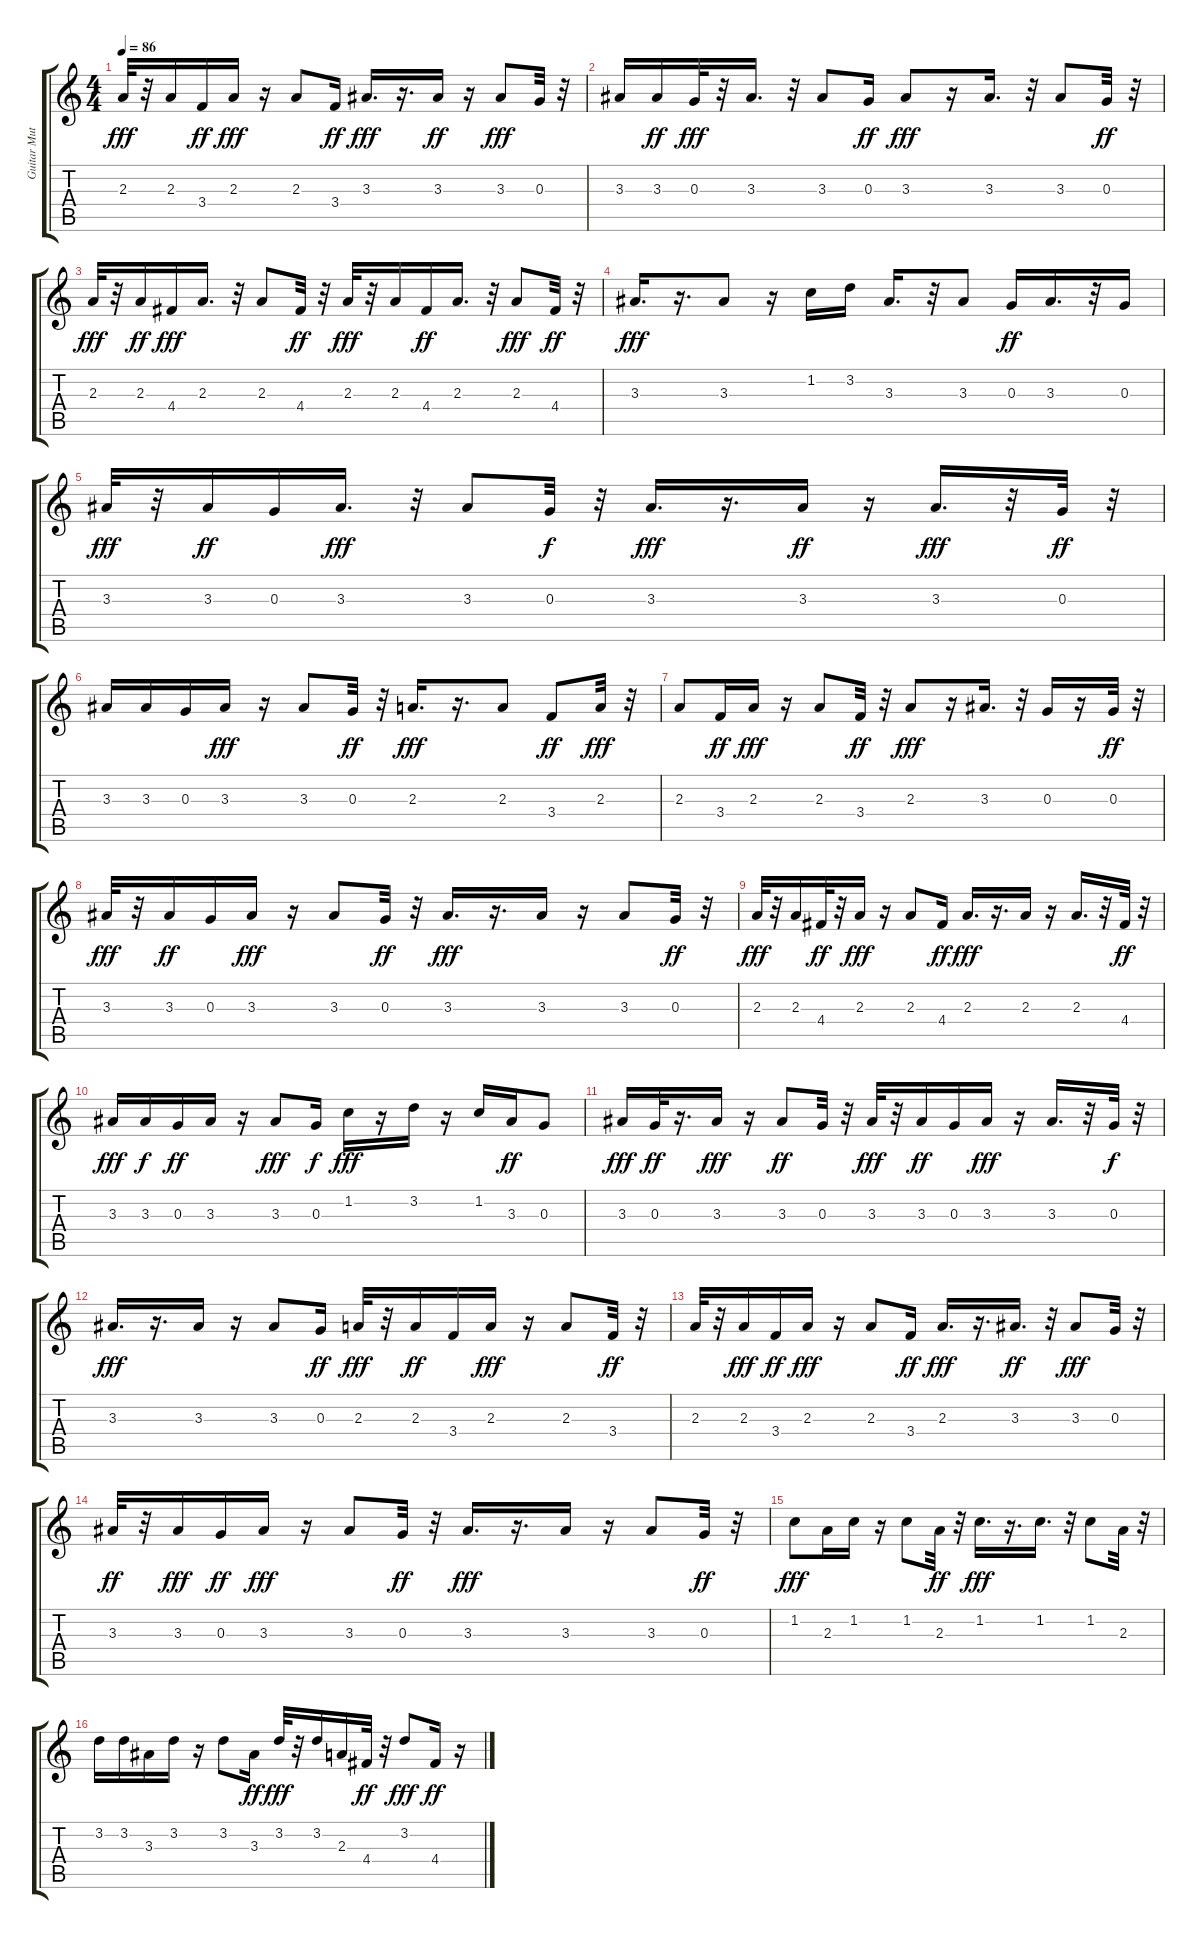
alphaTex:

\track ("Guitar Muted" "Guitar Mut") {instrument electricguitarmuted}
\staff {score tabs}
\tuning (E4 B3 G3 D3 A2 E2) {hide}
\ts (4 4)
\tempo 86
\clef g2
\ks c
2.3.32{dy fff} r.32 2.3.16 3.4.16{dy ff} 2.3.16{dy fff} r.16 2.3.8 3.4.16{dy ff} 3.3.16{d dy fff} r.16{d} 3.3.16{dy ff} r.16 3.3.8{dy fff} 0.3.32 r.32 |
3.3.16 3.3.16{dy ff} 0.3.32{dy fff} r.32 3.3.16{d} r.32 3.3.8 0.3.16{dy ff} 3.3.8{dy fff} r.16 3.3.16{d} r.32 3.3.8 0.3.32{dy ff} r.32 |
2.3.32{dy fff} r.32 2.3.16{dy ff} 4.4.16{dy fff} 2.3.16{d} r.32 2.3.8 4.4.32{dy ff} r.32 2.3.32{dy fff} r.32 2.3.16 4.4.16{dy ff} 2.3.16{d} r.32 2.3.8{dy fff} 4.4.32{dy ff} r.32 |
3.3.16{d dy fff} r.16{d} 3.3.8 r.16 1.2.16 3.2.16 3.3.16{d} r.32 3.3.8 0.3.16{dy ff} 3.3.16{d} r.32 0.3.16 |
3.3.32{dy fff} r.32 3.3.16{dy ff} 0.3.16 3.3.16{d dy fff} r.32 3.3.8 0.3.32{dy f} r.32 3.3.16{d dy fff} r.16{d} 3.3.16{dy ff} r.16 3.3.16{d dy fff} r.32 0.3.32{dy ff} r.32 |
3.3.16 3.3.16 0.3.16 3.3.16{dy fff} r.16 3.3.8 0.3.32{dy ff} r.32 2.3.16{d dy fff} r.16{d} 2.3.8 3.4.8{dy ff} 2.3.32{dy fff} r.32 |
2.3.8 3.4.16{dy ff} 2.3.16{dy fff} r.16 2.3.8 3.4.32{dy ff} r.32 2.3.8{dy fff} r.16 3.3.16{d} r.32 0.3.16 r.16 0.3.32{dy ff} r.32 |
3.3.32{dy fff} r.32 3.3.16{dy ff} 0.3.16 3.3.16{dy fff} r.16 3.3.8 0.3.32{dy ff} r.32 3.3.16{d dy fff} r.16{d} 3.3.16 r.16 3.3.8 0.3.32{dy ff} r.32 |
2.3.32{dy fff} r.32 2.3.16 4.4.32{dy ff} r.32 2.3.16{dy fff} r.16 2.3.8 4.4.16{dy ff} 2.3.16{d dy fff} r.16{d} 2.3.16 r.16 2.3.16{d} r.32 4.4.32{dy ff} r.32 |
3.3.16{dy fff} 3.3.16{dy f} 0.3.16{dy ff} 3.3.16 r.16 3.3.8{dy fff} 0.3.16{dy f} 1.2.16{dy fff} r.16 3.2.16 r.16 1.2.16 3.3.16{dy ff} 0.3.8 |
3.3.16{dy fff} 0.3.32{dy ff} r.16{d} 3.3.16{dy fff} r.16 3.3.8{dy ff} 0.3.32 r.32 3.3.32{dy fff} r.32 3.3.16{dy ff} 0.3.16 3.3.16{dy fff} r.16 3.3.16{d} r.32 0.3.32{dy f} r.32 |
3.3.16{d dy fff} r.16{d} 3.3.16 r.16 3.3.8 0.3.16{dy ff} 2.3.32{dy fff} r.32 2.3.16{dy ff} 3.4.16 2.3.16{dy fff} r.16 2.3.8 3.4.32{dy ff} r.32 |
2.3.32 r.32 2.3.16{dy fff} 3.4.16{dy ff} 2.3.16{dy fff} r.16 2.3.8 3.4.16{dy ff} 2.3.16{d dy fff} r.16{d} 3.3.16{d dy ff} r.32 3.3.8{dy fff} 0.3.32 r.32 |
3.3.32{dy ff} r.32 3.3.16{dy fff} 0.3.16{dy ff} 3.3.16{dy fff} r.16 3.3.8 0.3.32{dy ff} r.32 3.3.16{d dy fff} r.16{d} 3.3.16 r.16 3.3.8 0.3.32{dy ff} r.32 |
1.2.8{dy fff} 2.3.16 1.2.16 r.16 1.2.8 2.3.32{dy ff} r.32 1.2.16{d dy fff} r.16{d} 1.2.16{d} r.32 1.2.8 2.3.32 r.32 |
3.2.16 3.2.16 3.3.16 3.2.16 r.16 3.2.8 3.3.16{dy ff} 3.2.32{dy fff} r.32 3.2.16 2.3.16 4.4.32{dy ff} r.32 3.2.8{dy fff} 4.4.16{dy ff} r.16
